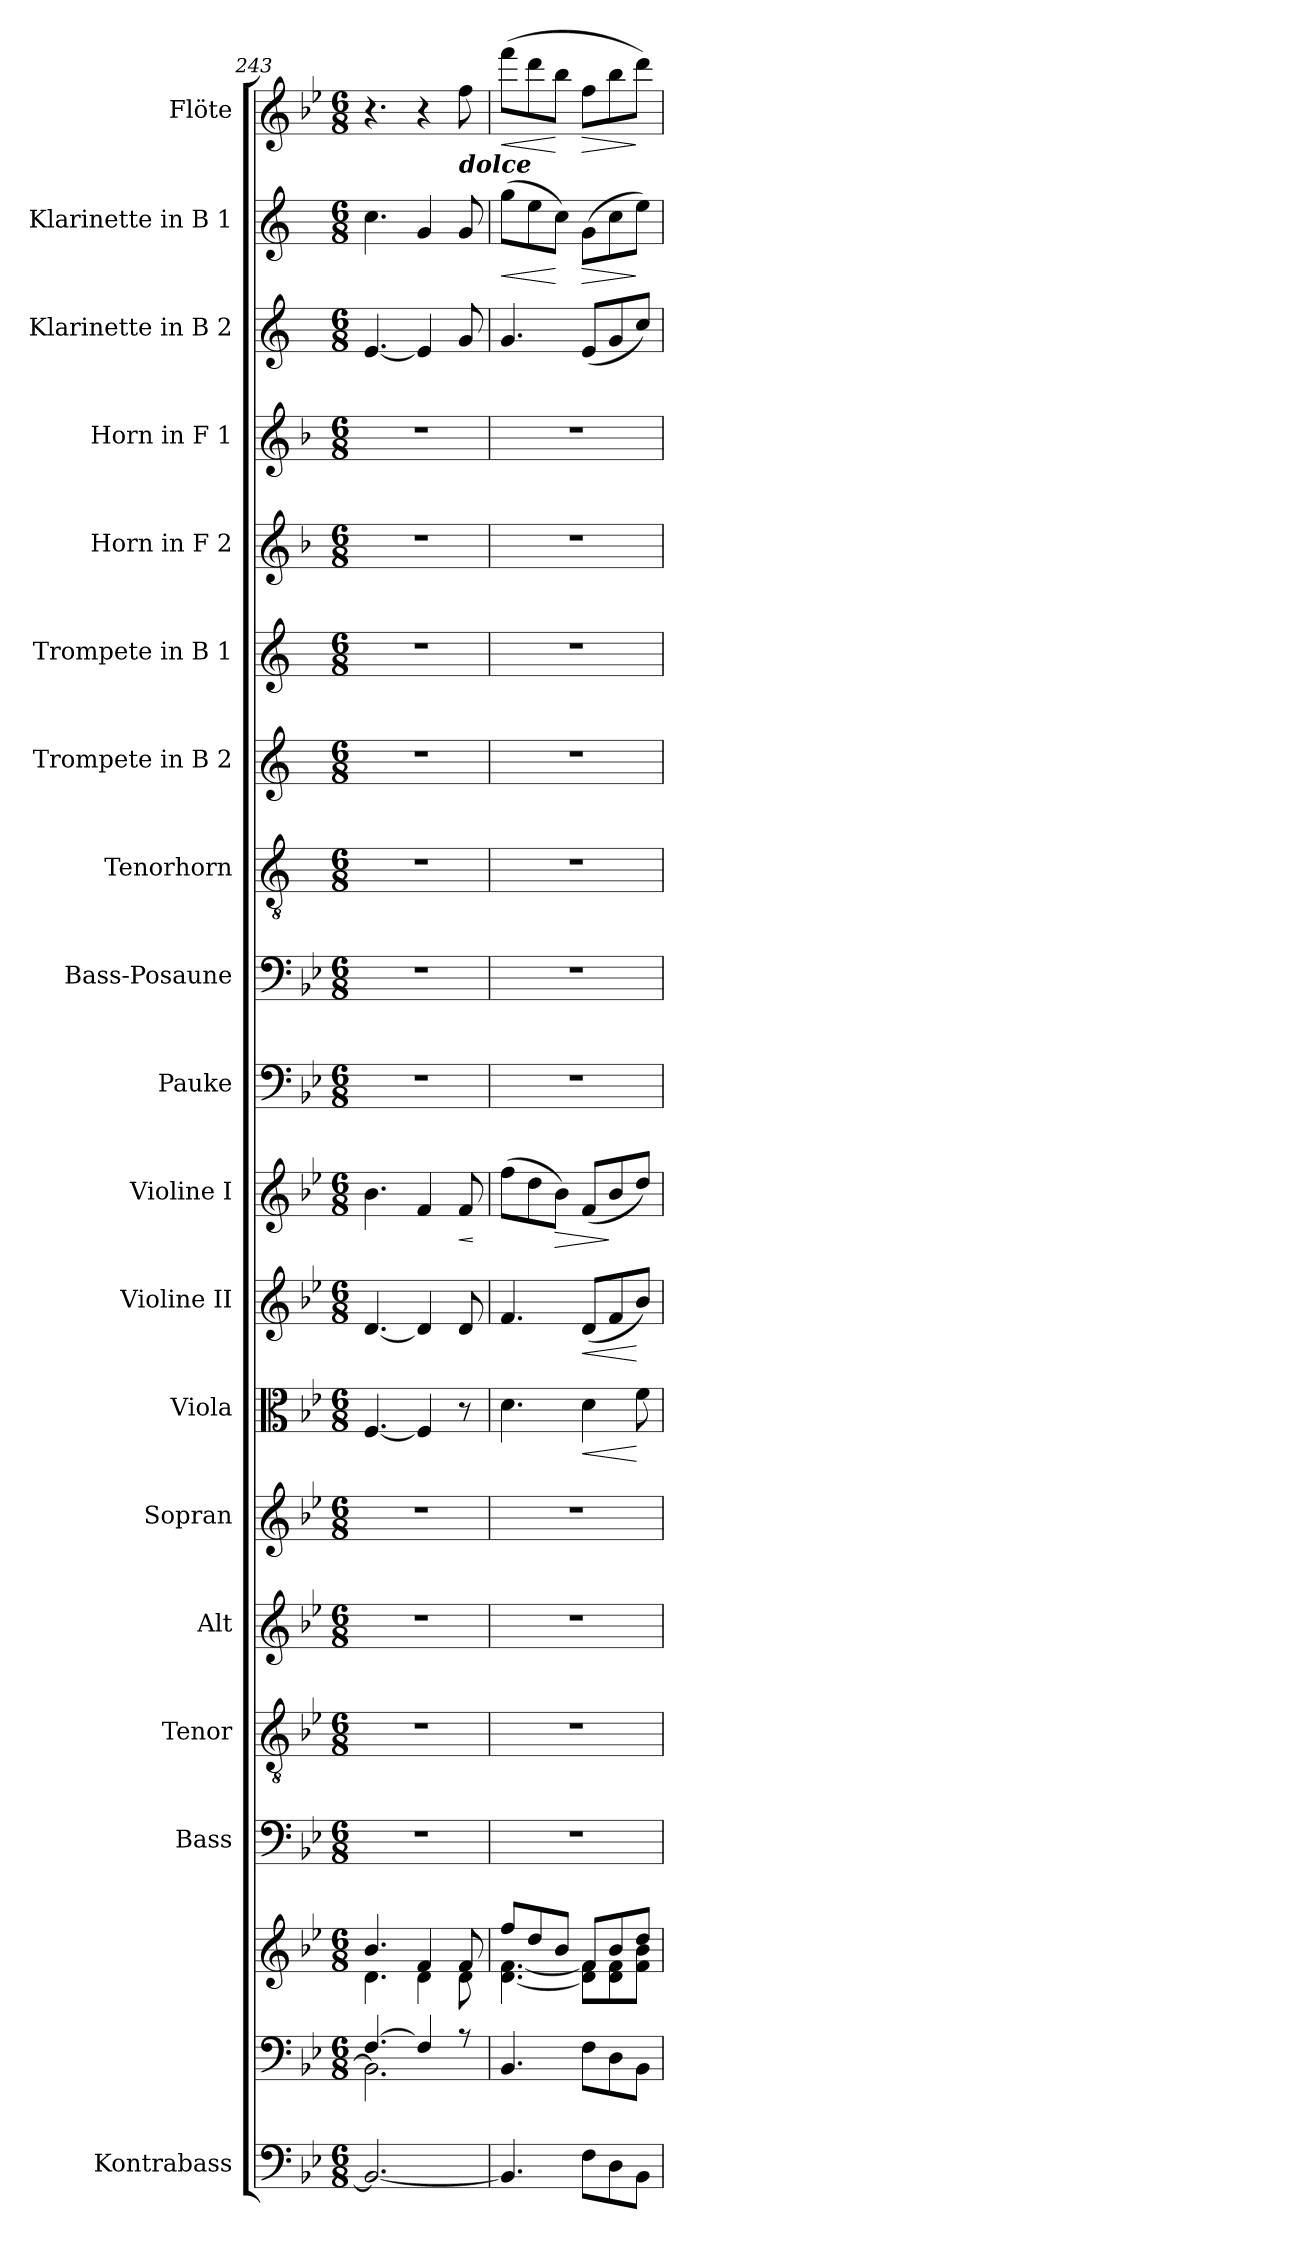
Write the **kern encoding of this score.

**kern	**kern	**kern	**kern	**kern	**kern	**kern	**kern	**dynam	**kern	**dynam	**kern	**dynam	**kern	**kern	**kern	**kern	**kern	**kern	**kern	**kern	**kern	**dynam	**kern	**dynam
*part19	*part18	*part18	*part17	*part16	*part15	*part14	*part13	*part13	*part12	*part12	*part11	*part11	*part10	*part9	*part8	*part7	*part6	*part5	*part4	*part3	*part2	*part2	*part1	*part1
*staff20	*staff19	*staff18	*staff17	*staff16	*staff15	*staff14	*staff13	*staff13	*staff12	*staff12	*staff11	*staff11	*staff10	*staff9	*staff8	*staff7	*staff6	*staff5	*staff4	*staff3	*staff2	*staff2	*staff1	*staff1
*I"Kontrabass	*	*	*I"Bass	*I"Tenor	*I"Alt	*I"Sopran	*I"Viola	*	*I"Violine II	*	*I"Violine I	*	*I"Pauke	*I"Bass-Posaune	*I"Tenorhorn	*I"Trompete in B 2	*I"Trompete in B 1	*I"Horn in F 2	*I"Horn in F 1	*I"Klarinette in B 2	*I"Klarinette in B 1	*	*I"Flöte	*
*I'Kb.	*	*	*I'B	*I'T	*I'A	*I'S	*I'Vla.	*	*I'Vl. II	*	*I'Vl. I	*	*I'Pk.	*I'B. Pos.	*I'T	*	*	*I'Hrn. 2	*I'Hrn. 1	*	*	*	*I'Fl.	*
*clefF4	*clefF4	*clefG2	*clefF4	*clefGv2	*clefG2	*clefG2	*clefC3	*	*clefG2	*	*clefG2	*	*clefF4	*clefF4	*clefGv2	*clefG2	*clefG2	*clefG2	*clefG2	*clefG2	*clefG2	*	*clefG2	*
*ITrd7c12	*	*	*	*	*	*	*	*	*	*	*	*	*	*	*ITrd1c2	*ITrd1c2	*ITrd1c2	*ITrd4c7	*ITrd4c7	*ITrd1c2	*ITrd1c2	*	*	*
*k[b-e-]	*k[b-e-]	*k[b-e-]	*k[b-e-]	*k[b-e-]	*k[b-e-]	*k[b-e-]	*k[b-e-]	*	*k[b-e-]	*	*k[b-e-]	*	*k[b-e-]	*k[b-e-]	*k[b-e-]	*k[b-e-]	*k[b-e-]	*k[b-e-]	*k[b-e-]	*k[b-e-]	*k[b-e-]	*	*k[b-e-]	*
*B-:	*B-:	*B-:	*B-:	*B-:	*B-:	*B-:	*B-:	*	*B-:	*	*B-:	*	*B-:	*B-:	*B-:	*B-:	*B-:	*B-:	*B-:	*B-:	*B-:	*	*B-:	*
*M6/8	*M6/8	*M6/8	*M6/8	*M6/8	*M6/8	*M6/8	*M6/8	*	*M6/8	*	*M6/8	*	*M6/8	*M6/8	*M6/8	*M6/8	*M6/8	*M6/8	*M6/8	*M6/8	*M6/8	*	*M6/8	*
=243	=243	=243	=243	=243	=243	=243	=243	=243	=243	=243	=243	=243	=243	=243	=243	=243	=243	=243	=243	=243	=243	=243	=243	=243
*	*^	*^	*	*	*	*	*	*	*	*	*	*	*	*	*	*	*	*	*	*	*	*	*	*
2.BBB-/_	[>4.F/	2.BB-\]	4.b-/	4.d\	2.r	2.r	2.r	2.r	[4.F/	.	[4.d/	.	4.b-\	.	2.r	2.r	2.r	2.r	2.r	2.r	2.r	[4.d/	4.b-\	.	4.r	.
.	4F/]	.	4f/	4d\	.	.	.	.	4F/]	.	4d/]	.	4f/	.	.	.	.	.	.	.	.	4d/]	4f/	.	4r	.
!	!	!	!	!	!	!	!	!	!	!	!	!	!	!	!	!	!	!	!	!	!	!	!	!	!LO:TX:b:Bi:t=dolce	!
!	!	!	!	!	!	!	!	!	!	!	!	!	!	!LO:HP:b	!	!	!	!	!	!	!	!	!	!	!	!
.	8r	.	8f/	8d\	.	.	.	.	8r	.	8d/	.	8f/	<	.	.	.	.	.	.	.	8f/	8f/	.	8ff\	.
*	*v	*v	*	*	*	*	*	*	*	*	*	*	*	*	*	*	*	*	*	*	*	*	*	*	*	*
*	*	*v	*v	*	*	*	*	*	*	*	*	*	*	*	*	*	*	*	*	*	*	*	*	*	*
.	.	.	.	.	.	.	.	.	.	.	.	[	.	.	.	.	.	.	.	.	.	.	.	.
=244	=244	=244	=244	=244	=244	=244	=244	=244	=244	=244	=244	=244	=244	=244	=244	=244	=244	=244	=244	=244	=244	=244	=244	=244
*	*	*^	*	*	*	*	*	*	*	*	*	*	*	*	*	*	*	*	*	*	*	*	*	*
!	!	!	!	!	!	!	!	!	!	!	!	!	!	!	!	!	!	!	!	!	!	!	!LO:HP:b	!	!LO:HP:b
4.BBB-/]	4.BB-/	8ff/L	[<4.d\ [<4.f\	2.r	2.r	2.r	2.r	4.d\	.	4.f/	.	(>8ff\L	.	2.r	2.r	2.r	2.r	2.r	2.r	2.r	4.f/	(>8ff\L	<	(>8fff\L	<
.	.	8dd/	.	.	.	.	.	.	.	.	.	8dd\	.	.	.	.	.	.	.	.	.	8dd\	.	8ddd\	.
!	!	!	!	!	!	!	!	!	!	!	!	!	!LO:HP:b	!	!	!	!	!	!	!	!	!	!	!	!
.	.	8b-/J	.	.	.	.	.	.	.	.	.	8b-\J)	>	.	.	.	.	.	.	.	.	8b-\J)	[	8bb-\J	[
!	!	!	!	!	!	!	!	!	!LO:HP:b	!	!LO:HP:b	!	!	!	!	!	!	!	!	!	!	!	!LO:HP:b	!	!LO:HP:b
8FF\L	8F\L	8f/L	8d\] 8f\]L	.	.	.	.	4d\	<	(<8d/L	<	(<8f/L	.	.	.	.	.	.	.	.	(<8d/L	(>8f\L	>	8ff\L	>
8DD\	8D\	8b-/	8d\ 8f\	.	.	.	.	.	.	8f/	.	8b-/	]	.	.	.	.	.	.	.	8f/	8b-\	.	8bb-\	.
8BBB-\J	8BB-\J	8dd/J	8f\ 8b-\J	.	.	.	.	8f\	[	8b-/J)	[	8dd/J)	.	.	.	.	.	.	.	.	8b-/J)	8dd\J)	]	8ddd\J)	]
*	*	*v	*v	*	*	*	*	*	*	*	*	*	*	*	*	*	*	*	*	*	*	*	*	*	*
=	=	=	=	=	=	=	=	=	=	=	=	=	=	=	=	=	=	=	=	=	=	=	=	=
*-	*-	*-	*-	*-	*-	*-	*-	*-	*-	*-	*-	*-	*-	*-	*-	*-	*-	*-	*-	*-	*-	*-	*-	*-
